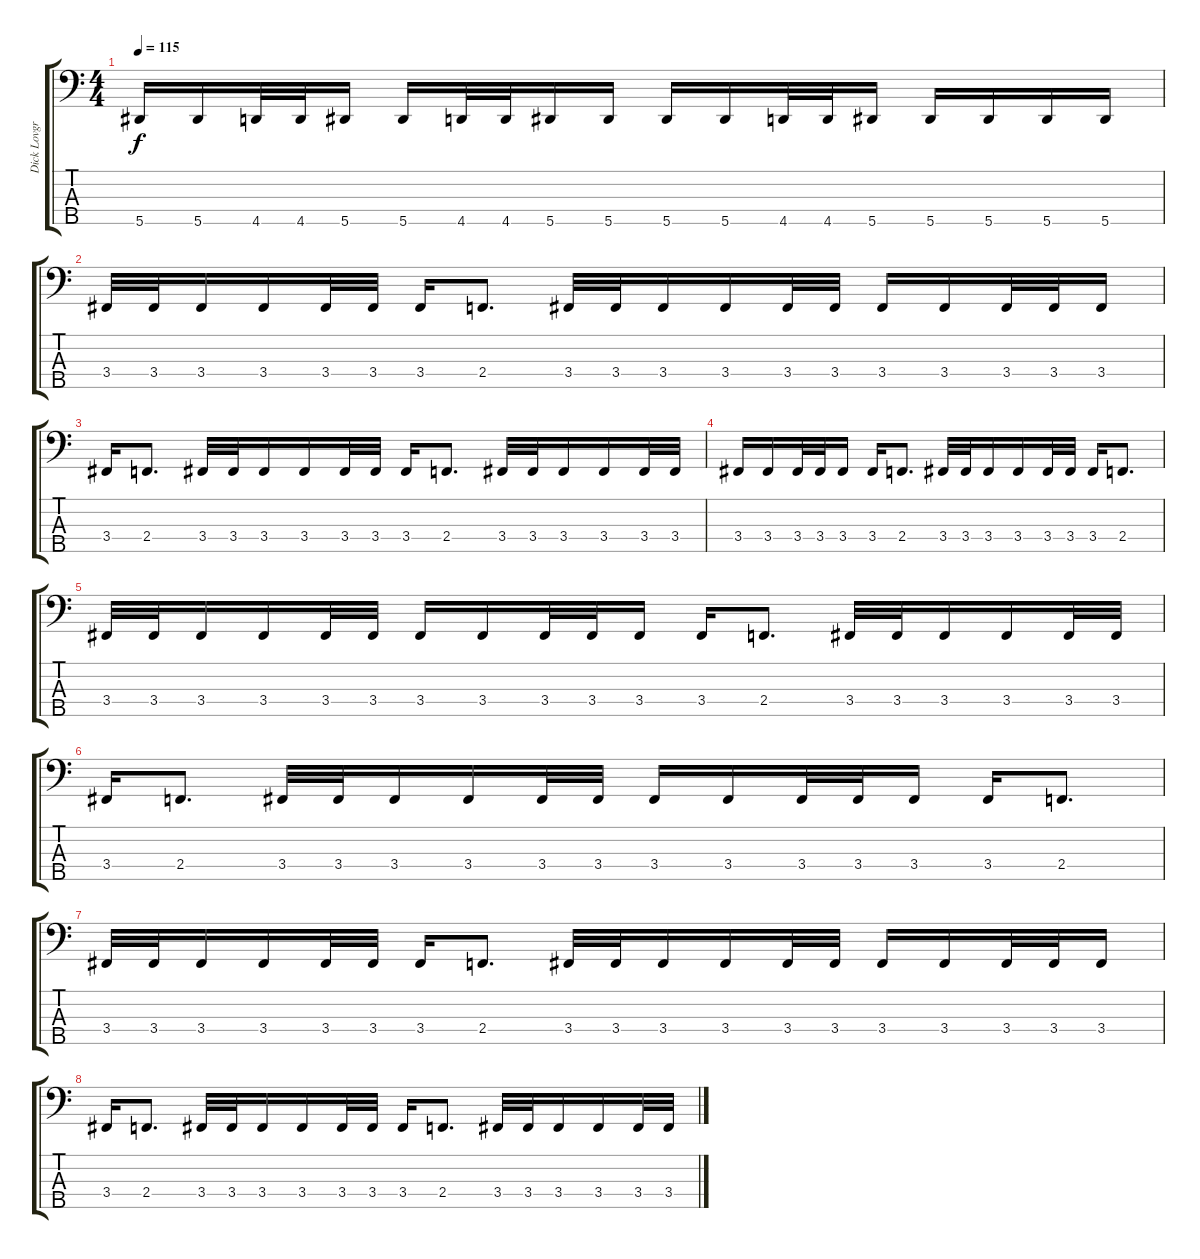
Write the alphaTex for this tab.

\track ("Dick Lovgren" "Dick Lovgr") {instrument electricbasspick}
\staff {score tabs}
\tuning (Gb2 Db2 Ab1 Eb1 Bb0) {hide}
\ts (4 4)
\tempo 115
\clef f4
\ks c
5.5.16{dy f} 5.5.16 4.5.32 4.5.32 5.5.16 5.5.16 4.5.32 4.5.32 5.5.16 5.5.16 5.5.16 5.5.16 4.5.32 4.5.32 5.5.16 5.5.16 5.5.16 5.5.16 5.5.16 |
3.4.32 3.4.32 3.4.16 3.4.16 3.4.32 3.4.32 3.4.16 2.4.8{d} 3.4.32 3.4.32 3.4.16 3.4.16 3.4.32 3.4.32 3.4.16 3.4.16 3.4.32 3.4.32 3.4.16 |
3.4.16 2.4.8{d} 3.4.32 3.4.32 3.4.16 3.4.16 3.4.32 3.4.32 3.4.16 2.4.8{d} 3.4.32 3.4.32 3.4.16 3.4.16 3.4.32 3.4.32 |
3.4.16 3.4.16 3.4.32 3.4.32 3.4.16 3.4.16 2.4.8{d} 3.4.32 3.4.32 3.4.16 3.4.16 3.4.32 3.4.32 3.4.16 2.4.8{d} |
3.4.32 3.4.32 3.4.16 3.4.16 3.4.32 3.4.32 3.4.16 3.4.16 3.4.32 3.4.32 3.4.16 3.4.16 2.4.8{d} 3.4.32 3.4.32 3.4.16 3.4.16 3.4.32 3.4.32 |
3.4.16 2.4.8{d} 3.4.32 3.4.32 3.4.16 3.4.16 3.4.32 3.4.32 3.4.16 3.4.16 3.4.32 3.4.32 3.4.16 3.4.16 2.4.8{d} |
3.4.32 3.4.32 3.4.16 3.4.16 3.4.32 3.4.32 3.4.16 2.4.8{d} 3.4.32 3.4.32 3.4.16 3.4.16 3.4.32 3.4.32 3.4.16 3.4.16 3.4.32 3.4.32 3.4.16 |
3.4.16 2.4.8{d} 3.4.32 3.4.32 3.4.16 3.4.16 3.4.32 3.4.32 3.4.16 2.4.8{d} 3.4.32 3.4.32 3.4.16 3.4.16 3.4.32 3.4.32
